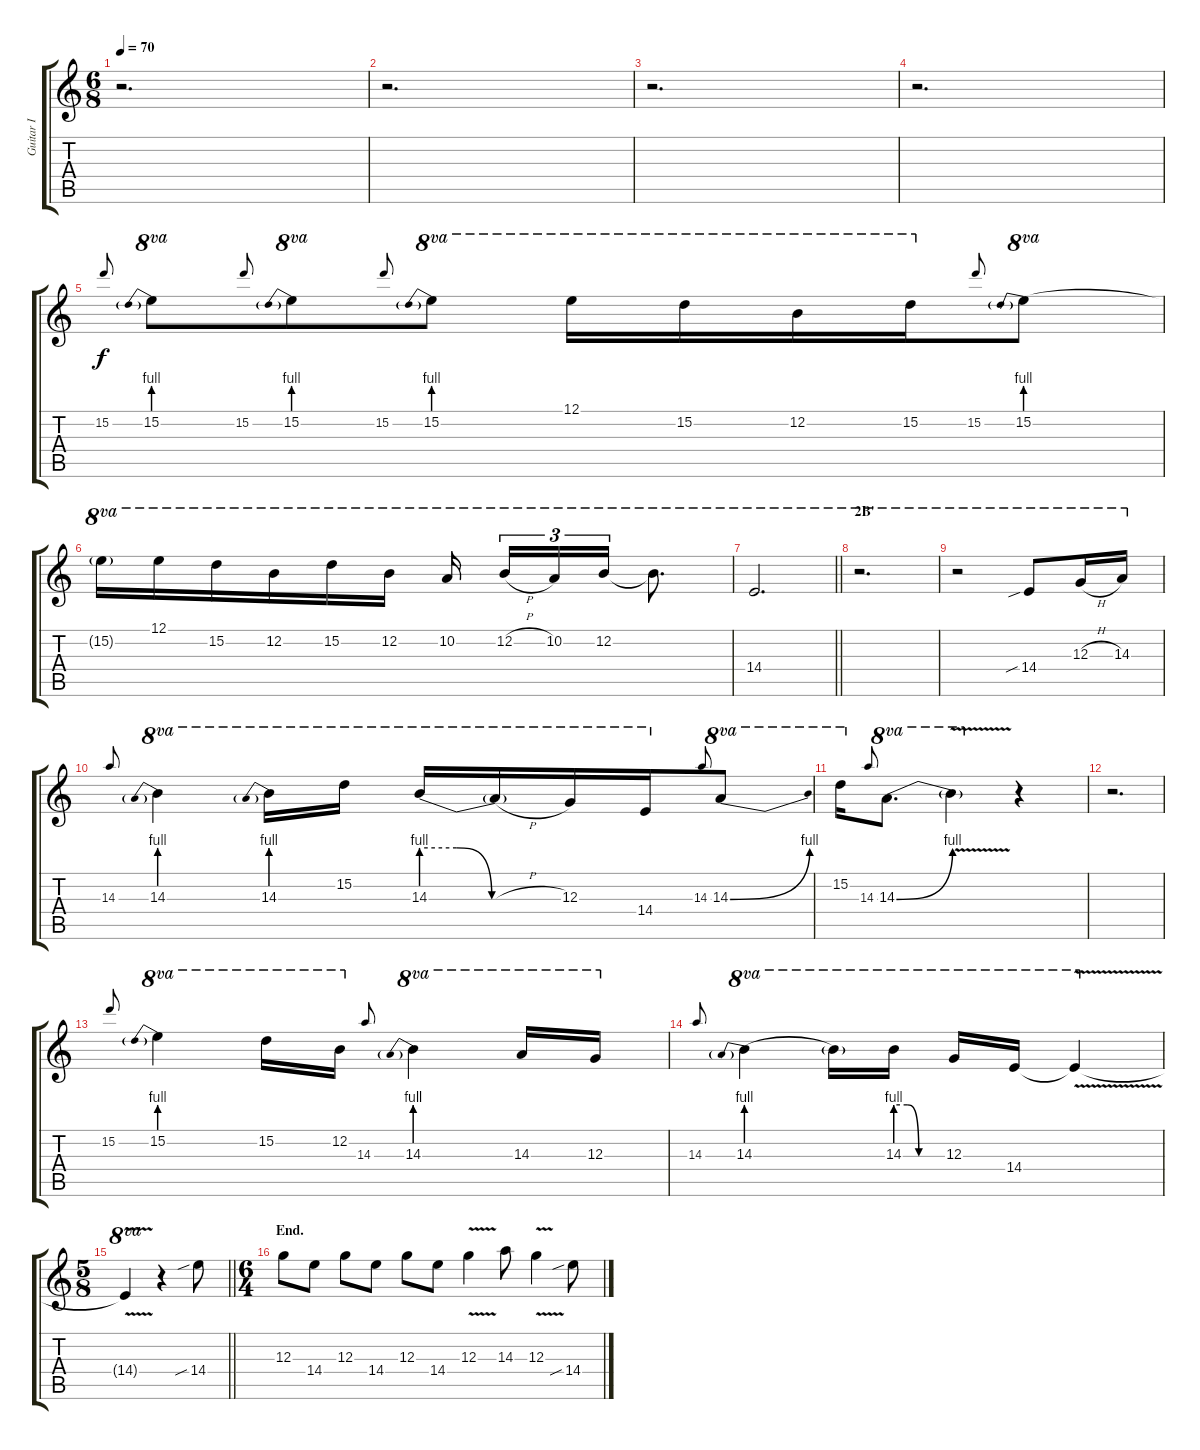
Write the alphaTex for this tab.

\track ("Guitar I" "Guitar I") {instrument electricguitarclean}
\staff {score tabs}
\tuning (E4 B3 G3 D3 A2 E2) {hide}
\ts (6 8)
\tempo 70
\clef g2
\ks c
r.2{d dy f} |
r.2{d} |
r.2{d} |
r.2{d} |
15.2.8{gr onbeat} 15.2{be (prebend 0 4 60 4)}.8{ot 8va} 15.2.8{gr onbeat} 15.2{be (prebend 0 4 60 4)}.8{ot 8va} 15.2.8{gr onbeat} 15.2{be (prebend 0 4 60 4)}.8{ot 8va} 12.1.16{ot 8va} 15.2.16{ot 8va} 12.2.16{ot 8va} 15.2.16{ot 8va} 15.2.8{gr onbeat} 15.2{be (prebend 0 4 60 4)}.8{ot 8va} |
15.2{t}.16{ot 8va} 12.1.16{ot 8va} 15.2.16{ot 8va} 12.2.16{ot 8va} 15.2.16{ot 8va} 12.2.16{ot 8va} 10.2.16{ot 8va beam splitsecondary} 12.2{h}.16{tu (3 2) ot 8va} 10.2.16{tu (3 2) ot 8va} 12.2.16{tu (3 2) ot 8va} 12.2{t}.8{d ot 8va} |
\barLineRight lightlight
14.4.2{d ot 8va} |
\section ("" "2B'")
r.2{d ot 8va} |
r.2{ot 8va} 14.4{sib}.8{ot 8va} 12.3{h}.16{ot 8va} 14.3.16{ot 8va} |
14.3.8{gr onbeat} 14.3{be (prebend 0 4 60 4)}.4{ot 8va} 14.3{be (prebend 0 4 60 4)}.16{ot 8va} 15.2.16{ot 8va} 14.3{be (custom 0 4 15 4 30 0 60 0)}.16{ot 8va} 14.3{h t}.16{ot 8va} 12.3.16{ot 8va} 14.4.16{ot 8va} 14.3.8{gr onbeat} 14.3{be (bend 0 0 60 4)}.8{ot 8va} |
15.2.16{ot 8va} 14.3.8{gr onbeat} 14.3{be (bend 0 0 60 4)}.8{d ot 8va} 14.3{v t}.4{ot 8va} r.4 |
r.2{d} |
15.2.8{gr onbeat} 15.2{be (prebend 0 4 60 4)}.4{ot 8va} 15.2.16{ot 8va} 12.2.16{ot 8va} 14.3.8{gr onbeat} 14.3{be (prebend 0 4 60 4)}.4{ot 8va} 14.3.16{ot 8va} 12.3.16{ot 8va} |
14.3.8{gr onbeat} 14.3{be (prebend 0 4 60 4)}.4{ot 8va} 14.3{t}.16{ot 8va} 14.3{be (custom 0 4 15 4 30 0 60 0)}.16{ot 8va} 12.3.16{ot 8va} 14.4.16{ot 8va} 14.4{v t}.4{ot 8va} |
\ts (5 8)
\barLineRight lightlight
14.4{v t}.4{ot 8va} r.4 14.4{sib}.8 |
\ts (6 4)
\section ("" "End.")
12.3.8 14.4.8 12.3.8 14.4.8 12.3.8 14.4.8 12.3{v}.4 14.3.8 12.3{v}.4 14.4{sib}.8
